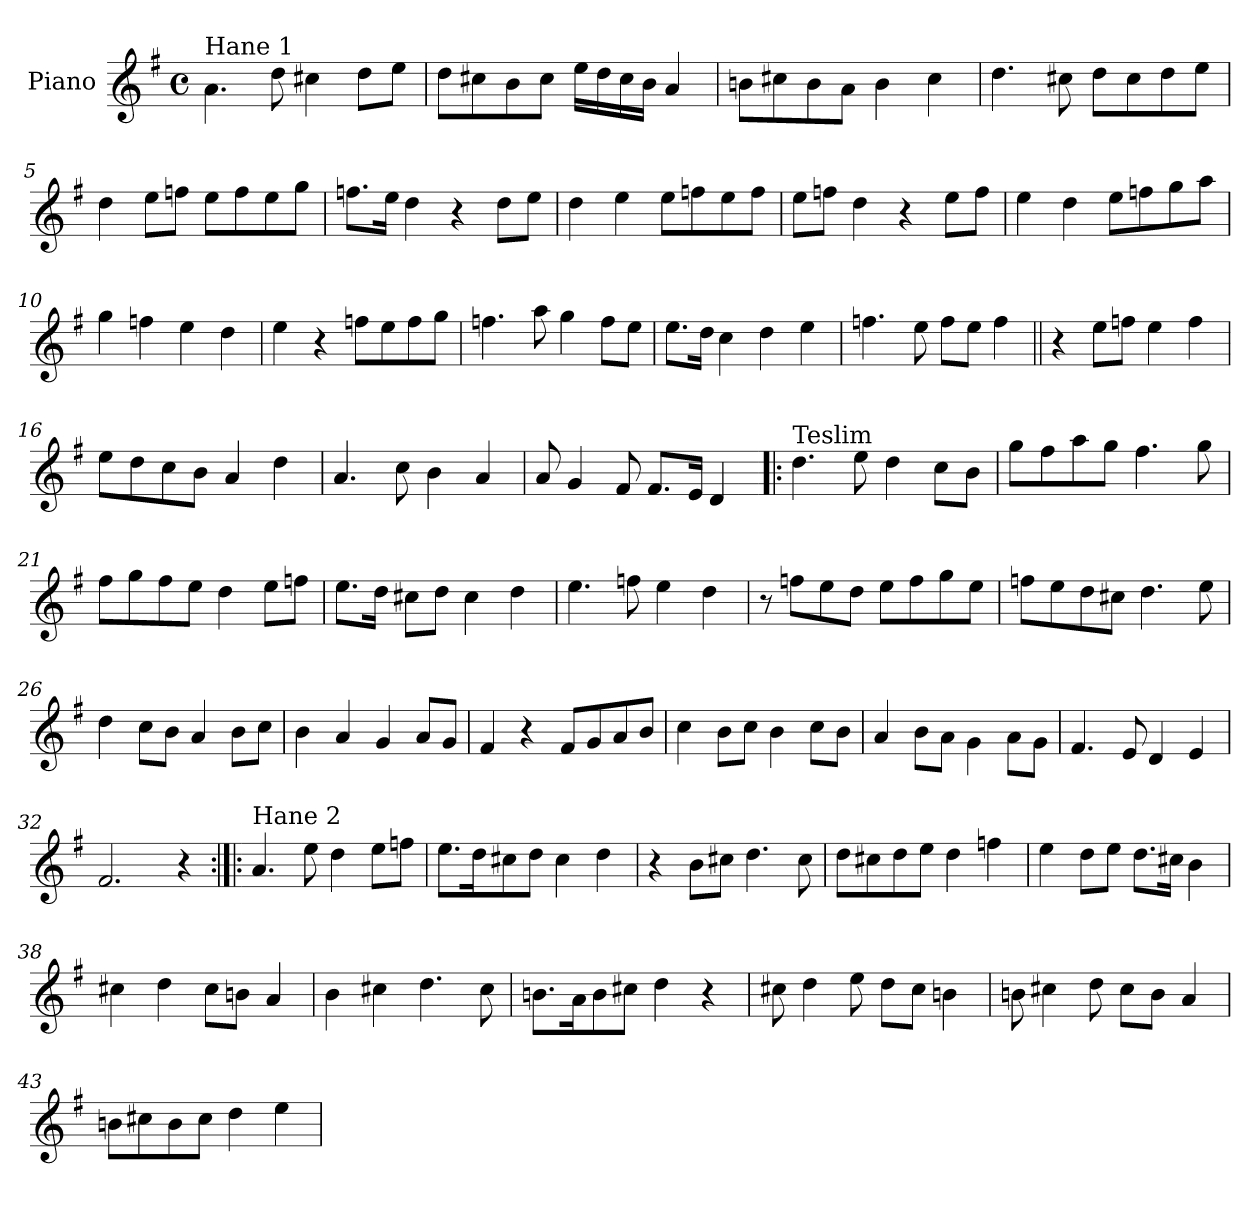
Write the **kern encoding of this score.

**kern
*part1
*staff1
*I"Piano
*I'Pno.
*clefG2
*k[f#]
*M4/4
*met(c)
=1
!LO:TX:a:t=Hane 1
4.a\
8dd\
4cc#X\
8dd\L
8ee\J
=2
8dd\L
8cc#X\
8b\
8cc#\J
16ee\LL
16dd\
16cc#\
16b\JJ
4a/
=3
8bn\L
8cc#X\
8b\
8a\J
4b\
4cc#\
=4
4.dd\
8cc#X\
8dd\L
8cc#\
8dd\
8ee\J
!!LO:LB:g=z
=5
4dd\
8ee\L
8ffn\J
8ee\L
8ff\
8ee\
8gg\J
=6
8.ffn\L
16ee\Jk
4dd\
4r
8dd\L
8ee\J
=7
4dd\
4ee\
8ee\L
8ffn\
8ee\
8ff\J
=8
8ee\L
8ffn\J
4dd\
4r
8ee\L
8ff\J
!!LO:LB:g=z
=9
4ee\
4dd\
8ee\L
8ffn\
8gg\
8aa\J
=10
4gg\
4ffn\
4ee\
4dd\
=11
4ee\
4r
8ffn\L
8ee\
8ff\
8gg\J
=12
4.ffn\
8aa\
4gg\
8ff\L
8ee\J
!!LO:LB:g=z
=13
8.ee\L
16dd\Jk
4cc\
4dd\
4ee\
=14
4.ffn\
8ee\
8ff\L
8ee\J
4ff\
=15||
4r
8ee\L
8ffn\J
4ee\
4ff\
=16
8ee\L
8dd\
8cc\
8b\J
4a/
4dd\
!!LO:LB:g=z
=17
4.a/
8cc\
4b\
4a/
=18
8a/
4g/
8f#/
8.f#/L
16e/Jk
4d/
=19!|:
!LO:TX:a:t=Teslim
4.dd\
8ee\
4dd\
8cc\L
8b\J
=20
8gg\L
8ff#\
8aa\
8gg\J
4.ff#\
8gg\
!!LO:LB:g=z
=21
8ff#\L
8gg\
8ff#\
8ee\J
4dd\
8ee\L
8ffn\J
=22
8.ee\L
16dd\Jk
8cc#X\L
8dd\J
4cc#\
4dd\
=23
4.ee\
8ffn\
4ee\
4dd\
=24
8r
8ffn\L
8ee\
8dd\J
8ee\L
8ff\
8gg\
8ee\J
!!LO:LB:g=z
=25
8ffn\L
8ee\
8dd\
8cc#X\J
4.dd\
8ee\
=26
4dd\
8cc\L
8b\J
4a/
8b\L
8cc\J
=27
4b\
4a/
4g/
8a/L
8g/J
=28
4f#/
4r
8f#/L
8g/
8a/
8b/J
!!LO:LB:g=z
=29
4cc\
8b\L
8cc\J
4b\
8cc\L
8b\J
=30
4a/
8b\L
8a\J
4g\
8a\L
8g\J
=31
4.f#/
8e/
4d/
4e/
=32
2.f#/
4r
!!LO:LB:g=z
=33:|!|:
!LO:TX:a:t=Hane 2
4.a/
8ee\
4dd\
8ee\L
8ffn\J
=34
8.ee\L
16dd\K
8cc#X\
8dd\J
4cc#\
4dd\
=35
4r
8b\L
8cc#X\J
4.dd\
8cc#\
=36
8dd\L
8cc#X\
8dd\
8ee\J
4dd\
4ffn\
!!LO:LB:g=z
=37
4ee\
8dd\L
8ee\J
8.dd\L
16cc#X\Jk
4b\
=38
4cc#X\
4dd\
8cc#\L
8bn\J
4a/
=39
4b\
4cc#X\
4.dd\
8cc#\
=40
8.bn\L
16a\K
8b\
8cc#X\J
4dd\
4r
!!LO:PB:g=z
=41
8cc#X\
4dd\
8ee\
8dd\L
8cc#\J
4bn\
=42
8bn\
4cc#X\
8dd\
8cc#\L
8b\J
4a/
=43
8bn\L
8cc#X\
8b\
8cc#\J
4dd\
4ee\
=
*-
